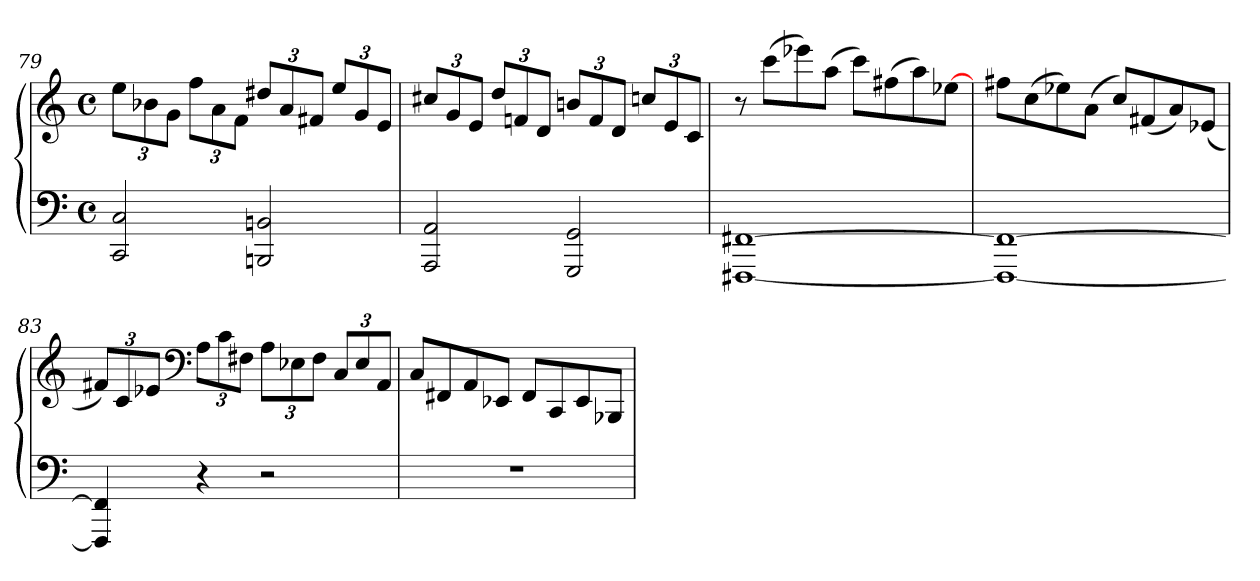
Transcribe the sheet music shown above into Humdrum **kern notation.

**kern	**kern
*part1	*part1
*staff2	*staff1
*clefF4	*clefG2
*k[]	*k[]
*C:	*C:
*M4/4	*M4/4
*met(c)	*met(c)
*	*Xbrackettup
=79	=79
2CC/ 2C/	12ee\L
.	12b-X\
.	12g\J
.	12ff\L
.	12a\
.	12f\J
2BBBni/ 2BBni/	12dd#X/L
.	12a/
.	12f#X/J
.	12ee/L
.	12g/
.	12e/J
=80	=80
2AAA/ 2AA/	12cc#X/L
.	12g/
.	12e/J
.	12dd/L
.	12fni/
.	12d/J
2GGG/ 2GG/	12bni/L
.	12f/
.	12d/J
.	12ccn/L
.	12e/
.	12c/J
!!LO:LB:g=z
=81	=81
[1FFF#X [1FF#X	8r
.	(>8ccc\L
.	8eee-X\)
.	(>8aa\J
.	8ccc\L)
.	(>8ff#X\
.	8aa\)
.	[8ee-X\J
!!LO:LB:g=z
=82	=82
1FFF#i_ 1FF#i_	8ff#X\L
.	(>8cc\
.	8ee-\)
.	(>8a\J
.	8cc/L)
.	(<8f#X/
.	8a/)
.	(>8e-X/J
=83	=83
4FFF#/] 4FF#/]	12f#X/L)
.	12c/
.	12e-X/J
*	*clefF4
4r	12A\L
.	12c\
.	12F#X\J
2r	12A\L
.	12E-X\
.	12F#\J
.	12C/L
.	12E-/
.	12AA/J
=84	=84
1r	8C/L
.	8FF#X/
.	8AA/
.	8EE-X/J
.	8FF#/L
.	8CC/
.	8EE-/
.	8BBB-X/J
=	=
*-	*-
